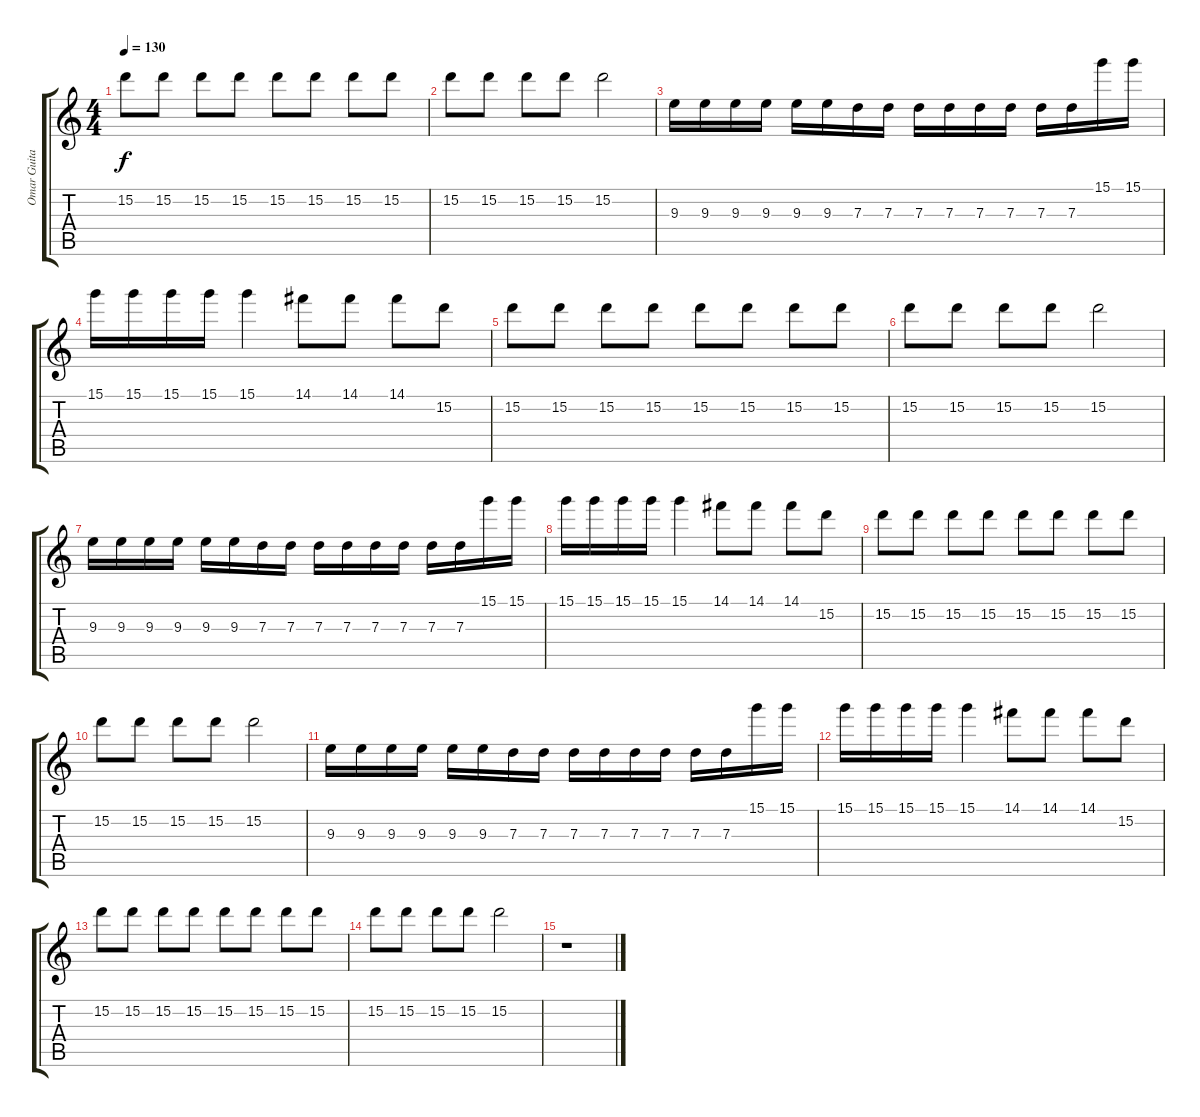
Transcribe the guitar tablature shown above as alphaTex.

\track ("Omar Guitar" "Omar Guita") {instrument distortionguitar}
\staff {score tabs}
\tuning (E4 B3 G3 D3 A2 D2) {hide}
\ts (4 4)
\tempo 130
\clef g2
\ks c
15.2.8{dy f} 15.2.8 15.2.8 15.2.8 15.2.8 15.2.8 15.2.8 15.2.8 |
15.2.8 15.2.8 15.2.8 15.2.8 15.2.2 |
9.3.16 9.3.16 9.3.16 9.3.16 9.3.16 9.3.16 7.3.16 7.3.16 7.3.16 7.3.16 7.3.16 7.3.16 7.3.16 7.3.16 15.1.16 15.1.16 |
15.1.16 15.1.16 15.1.16 15.1.16 15.1.4 14.1.8 14.1.8 14.1.8 15.2.8 |
15.2.8 15.2.8 15.2.8 15.2.8 15.2.8 15.2.8 15.2.8 15.2.8 |
15.2.8 15.2.8 15.2.8 15.2.8 15.2.2 |
9.3.16 9.3.16 9.3.16 9.3.16 9.3.16 9.3.16 7.3.16 7.3.16 7.3.16 7.3.16 7.3.16 7.3.16 7.3.16 7.3.16 15.1.16 15.1.16 |
15.1.16 15.1.16 15.1.16 15.1.16 15.1.4 14.1.8 14.1.8 14.1.8 15.2.8 |
15.2.8 15.2.8 15.2.8 15.2.8 15.2.8 15.2.8 15.2.8 15.2.8 |
15.2.8 15.2.8 15.2.8 15.2.8 15.2.2 |
9.3.16 9.3.16 9.3.16 9.3.16 9.3.16 9.3.16 7.3.16 7.3.16 7.3.16 7.3.16 7.3.16 7.3.16 7.3.16 7.3.16 15.1.16 15.1.16 |
15.1.16 15.1.16 15.1.16 15.1.16 15.1.4 14.1.8 14.1.8 14.1.8 15.2.8 |
15.2.8 15.2.8 15.2.8 15.2.8 15.2.8 15.2.8 15.2.8 15.2.8 |
15.2.8 15.2.8 15.2.8 15.2.8 15.2.2 |
r.1
